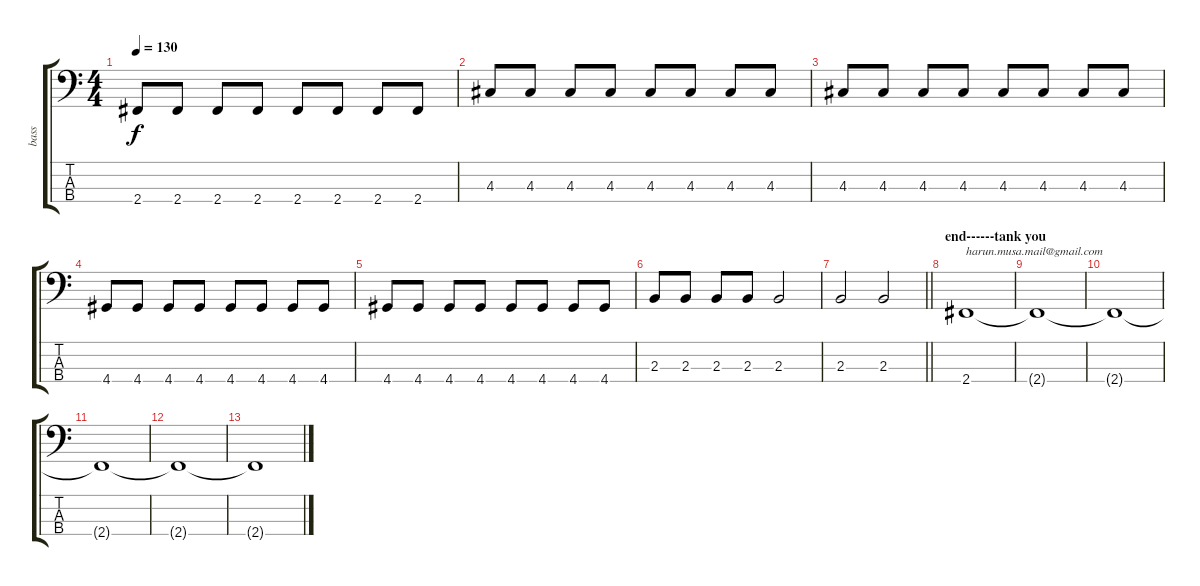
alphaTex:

\track ("bass" "bass") {instrument electricbassfinger}
\staff {score tabs}
\tuning (G2 D2 A1 E1) {hide}
\ts (4 4)
\tempo 130
\clef f4
\ks c
2.4.8{dy f} 2.4.8 2.4.8 2.4.8 2.4.8 2.4.8 2.4.8 2.4.8 |
4.3.8 4.3.8 4.3.8 4.3.8 4.3.8 4.3.8 4.3.8 4.3.8 |
4.3.8 4.3.8 4.3.8 4.3.8 4.3.8 4.3.8 4.3.8 4.3.8 |
4.4.8 4.4.8 4.4.8 4.4.8 4.4.8 4.4.8 4.4.8 4.4.8 |
4.4.8 4.4.8 4.4.8 4.4.8 4.4.8 4.4.8 4.4.8 4.4.8 |
2.3.8 2.3.8 2.3.8 2.3.8 2.3.2 |
\barLineRight lightlight
2.3.2 2.3.2 |
\section ("" "end------tank you")
2.4.1{txt "harun.musa.mail@gmail.com"} |
2.4{t}.1 |
2.4{t}.1{volume 0} |
2.4{t}.1 |
2.4{t}.1 |
2.4{t}.1
